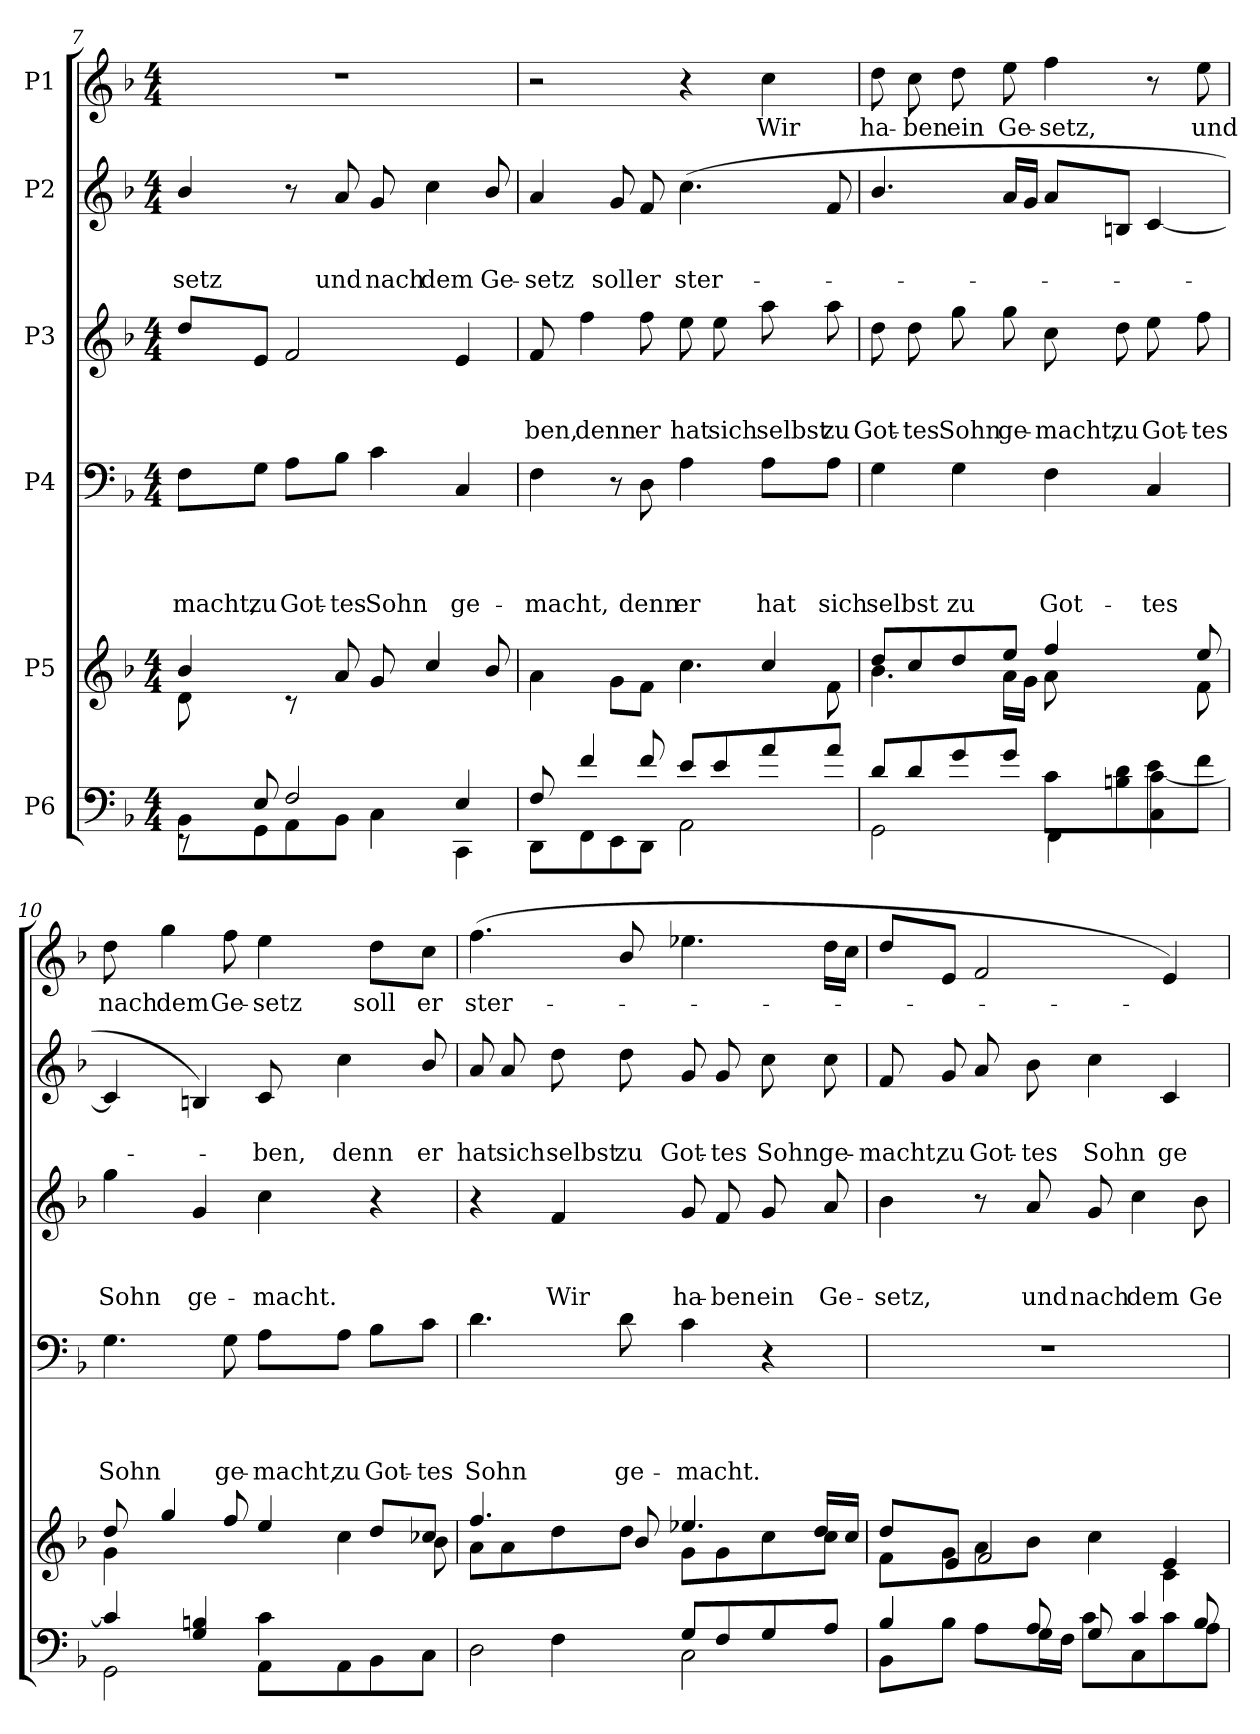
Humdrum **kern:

**kern	**kern	**kern	**text	**text	**text	**text	**kern	**text	**text	**text	**kern	**text	**text	**kern	**text
*part6	*part5	*part4	*part4	*part4	*part4	*part4	*part3	*part3	*part3	*part3	*part2	*part2	*part2	*part1	*part1
*staff6	*staff5	*staff4	*staff4	*staff4	*staff4	*staff4	*staff3	*staff3	*staff3	*staff3	*staff2	*staff2	*staff2	*staff1	*staff1
*I"P6	*I"P5	*I"P4	*	*	*	*	*I"P3	*	*	*	*I"P2	*	*	*I"P1	*
*clefF4	*clefG2	*clefF4	*	*	*	*	*clefG2	*	*	*	*clefG2	*	*	*clefG2	*
*	*	*	*	*	*	*	*ITrd7c12	*	*	*	*	*	*	*	*
*k[b-]	*k[b-]	*k[b-]	*	*	*	*	*k[b-]	*	*	*	*k[b-]	*	*	*k[b-]	*
*F:	*F:	*F:	*	*	*	*	*F:	*	*	*	*F:	*	*	*F:	*
*M4/4	*M4/4	*M4/4	*	*	*	*	*M4/4	*	*	*	*M4/4	*	*	*M4/4	*
=7	=7	=7	=7	=7	=7	=7	=7	=7	=7	=7	=7	=7	=7	=7	=7
*^	*^	*	*	*	*	*	*	*	*	*	*	*	*	*	*
!	!	!	!	!	!	!	!	!LO:LY:b	!	!	!	!	!	!	!LO:LY:b	!	!
8BB-\L	8rEE	8d\	4b-/	8F\L	.	.	.	-macht,	8d/L	.	.	.	4b-/	.	-setz	1r	.
!	!	!	!	!	!	!	!	!LO:LY:b	!	!	!	!	!	!	!	!	!
8GG\	8E/	2..ryy	.	8G\J	.	.	.	zu	8E/J	.	.	.	.	.	.	.	.
!	!	!	!	!	!	!	!	!LO:LY:b	!	!	!	!	!	!	!	!	!
8AA\	2F/	.	8rc	8A\L	.	.	.	Got-	2F/	.	.	.	8r	.	.	.	.
!	!	!	!	!	!	!	!	!LO:LY:b	!	!	!	!	!	!	!LO:LY:b	!	!
8BB-\J	.	.	8a/	8B-\J	.	.	.	-tes	.	.	.	.	8a/	.	und	.	.
!	!	!	!	!	!	!	!	!LO:LY:b	!	!	!	!	!	!	!LO:LY:b	!	!
4C\	.	.	8g/	4c\	.	.	.	Sohn	.	.	.	.	8g/	.	nach	.	.
!	!	!	!	!	!	!	!	!	!	!	!	!	!	!	!LO:LY:b	!	!
.	.	.	4cc/	.	.	.	.	.	.	.	.	.	4cc\	.	dem	.	.
!	!	!	!	!	!	!	!	!LO:LY:b	!	!	!	!	!	!	!	!	!
4CC\	4E/	.	.	4C/	.	.	.	ge-	4E/	.	.	.	.	.	.	.	.
!	!	!	!	!	!	!	!	!	!	!	!	!	!	!	!LO:LY:b	!	!
.	.	.	8b-/	.	.	.	.	.	.	.	.	.	8b-/	.	Ge-	.	.
!!LO:PB:g=z
=8	=8	=8	=8	=8	=8	=8	=8	=8	=8	=8	=8	=8	=8	=8	=8	=8	=8
!	!	!	!	!	!	!	!	!LO:LY:b	!	!	!	!LO:LY:b	!	!	!LO:LY:b	!	!
8F/	8DD\L	4a\	2.ryy	4F\	.	.	.	-macht,	8F/	.	.	-ben,	4a/	.	-setz	2r	.
!	!	!	!	!	!	!	!	!	!	!	!	!LO:LY:b	!	!	!	!	!
4f/	8FF\	.	.	.	.	.	.	.	4f\	.	.	denn	.	.	.	.	.
!	!	!	!	!	!	!	!	!	!	!	!	!	!	!	!LO:LY:b	!	!
.	8EE\	8g\L	.	8r	.	.	.	.	.	.	.	.	8g/	.	soll	.	.
!	!	!	!	!	!	!	!	!LO:LY:b	!	!	!	!LO:LY:b	!	!	!LO:LY:b	!	!
8f/	8DD\J	8f\J	.	8D\	.	.	.	denn	8f\	.	.	er	8f/	.	er	.	.
!	!	!	!	!	!	!	!	!LO:LY:b	!	!	!	!LO:LY:b	!	!	!LO:LY:b	!	!
8e/L	2AA\	4.cc\	.	4A\	.	.	.	er	8e\	.	.	hat	(<4.cc\	.	ster-	4r	.
!	!	!	!	!	!	!	!	!	!	!	!	!LO:LY:b	!	!	!	!	!
8e/	.	.	.	.	.	.	.	.	8e\	.	.	sich	.	.	.	.	.
!	!	!	!	!	!	!	!	!LO:LY:b	!	!	!	!LO:LY:b	!	!	!	!	!LO:LY:b
8a/	.	.	4cc/	8A\L	.	.	.	hat	8a\	.	.	selbst	.	.	.	4cc\	Wir
!	!	!	!	!	!	!	!	!LO:LY:b	!	!	!	!LO:LY:b	!	!	!	!	!
8a/J	.	8f\	.	8A\J	.	.	.	sich	8a\	.	.	zu	8f/	.	.	.	.
=9	=9	=9	=9	=9	=9	=9	=9	=9	=9	=9	=9	=9	=9	=9	=9	=9	=9
!	!	!	!	!	!	!	!	!LO:LY:b	!	!	!	!LO:LY:b	!	!	!	!	!LO:LY:b
8d/L	2GG\	8dd/L	4.b-\	4G\	.	.	.	selbst	8d\	.	.	Got-	4.b-/	.	.	8dd\	ha-
!	!	!	!	!	!	!	!	!	!	!	!	!LO:LY:b	!	!	!	!	!LO:LY:b
8d/	.	8cc/	.	.	.	.	.	.	8d\	.	.	-tes	.	.	.	8cc\	-ben
!	!	!	!	!	!	!	!	!LO:LY:b	!	!	!	!LO:LY:b	!	!	!	!	!LO:LY:b
8g/	.	8dd/	.	4G\	.	.	.	zu	8g\	.	.	Sohn	.	.	.	8dd\	ein
!	!	!	!	!	!	!	!	!	!	!	!	!LO:LY:b	!	!	!	!	!LO:LY:b
8g/J	.	8ee/J	16a\LL	.	.	.	.	.	8g\	.	.	ge-	16a/LL	.	.	8ee\	Ge-
.	.	.	16g\JJ	.	.	.	.	.	.	.	.	.	16g/JJ	.	.	.	.
!	!	!	!	!	!	!	!	!LO:LY:b	!	!	!	!LO:LY:b	!	!	!	!	!LO:LY:b
8c\L	4FF\	4ff/	8a\	4F\	.	.	.	Got-	8c\	.	.	-macht,	8a/L	.	.	4ff\	-setz,
!	!	!	!	!	!	!	!	!	!	!	!	!LO:LY:b	!	!	!	!	!
8Bn\ 8d\	.	.	4ryy	.	.	.	.	.	8d\	.	.	zu	8Bn/J	.	.	.	.
!	!	!	!	!	!	!	!	!LO:LY:b	!	!	!	!LO:LY:b	!	!	!	!	!
8e\	4C\ [>4c\	8ryy	.	4C/	.	.	.	-tes	8e\	.	.	Got-	[<4c/	.	.	8r	.
!	!	!	!	!	!	!	!	!	!	!	!	!LO:LY:b	!	!	!	!	!LO:LY:b
8f\J	.	8ee/	8f\	.	.	.	.	.	8f\	.	.	-tes	.	.	.	8ee\	und
!!LO:LB:g=z
=10	=10	=10	=10	=10	=10	=10	=10	=10	=10	=10	=10	=10	=10	=10	=10	=10	=10
!	!	!	!	!	!	!	!	!LO:LY:b	!	!	!	!LO:LY:b	!	!	!	!	!LO:LY:b
2GG\	4c/]	8dd/	4g\	4.G\	.	.	.	Sohn	4g\	.	.	Sohn	4c/]	.	.	8dd\	nach
!	!	!	!	!	!	!	!	!	!	!	!	!	!	!	!	!	!LO:LY:b
.	.	4gg/	.	.	.	.	.	.	.	.	.	.	.	.	.	4gg\	dem
!	!	!	!	!	!	!	!	!	!	!	!	!LO:LY:b	!	!	!	!	!
.	4G/ 4Bn/	.	4.ryy	.	.	.	.	.	4G/	.	.	ge-	4Bn/)	.	.	.	.
!	!	!	!	!	!	!	!	!LO:LY:b	!	!	!	!	!	!	!	!	!LO:LY:b
.	.	8ff/	.	8G\	.	.	.	ge-	.	.	.	.	.	.	.	8ff\	Ge-
!	!	!	!	!	!	!	!	!LO:LY:b	!	!	!	!LO:LY:b	!	!	!LO:LY:b	!	!LO:LY:b
8AA\L	4c\	4ee/	.	8A\L	.	.	.	-macht,	4c\	.	.	-macht.	8c/	.	-ben,	4ee\	-setz
!	!	!	!	!	!	!	!	!LO:LY:b	!	!	!	!	!	!	!LO:LY:b	!	!
8AA\	.	.	4cc\	8A\J	.	.	.	zu	.	.	.	.	4cc\	.	denn	.	.
!	!	!	!	!	!	!	!	!LO:LY:b	!	!	!	!	!	!	!	!	!LO:LY:b
8BB-\	4ryy	8dd/L	.	8B-\L	.	.	.	Got-	4r	.	.	.	.	.	.	8dd\L	soll
!	!	!	!	!	!	!	!	!LO:LY:b	!	!	!	!	!	!	!LO:LY:b	!	!LO:LY:b
8C\J	.	8cc-X/J	8b-\	8c\J	.	.	.	-tes	.	.	.	.	8b-/	.	er	8cc\J	er
=11	=11	=11	=11	=11	=11	=11	=11	=11	=11	=11	=11	=11	=11	=11	=11	=11	=11
!	!	!	!	!	!	!	!	!LO:LY:b	!	!	!	!	!	!	!LO:LY:b	!	!LO:LY:b
2D\	4ryy	8a\L	4.ff/	4.d\	.	.	.	Sohn	4r	.	.	.	8a/	.	hat	(>4.ff\	ster-
!	!	!	!	!	!	!	!	!	!	!	!	!	!	!	!LO:LY:b	!	!
.	.	8a\	.	.	.	.	.	.	.	.	.	.	8a/	.	sich	.	.
!	!	!	!	!	!	!	!	!	!	!	!	!LO:LY:b	!	!	!LO:LY:b	!	!
.	4F\	8dd\	.	.	.	.	.	.	4F/	.	.	Wir	8dd\	.	selbst	.	.
!	!	!	!	!	!	!	!	!LO:LY:b	!	!	!	!	!	!	!LO:LY:b	!	!
.	.	8dd\J	8b-/	8d\	.	.	.	ge-	.	.	.	.	8dd\	.	zu	8b-/	.
!	!	!	!	!	!	!	!	!LO:LY:b	!	!	!	!LO:LY:b	!	!	!LO:LY:b	!	!
8G/L	2C\	8g\L	4.ee-X/	4c\	.	.	.	-macht.	8G/	.	.	ha-	8g/	.	Got-	4.ee-X\	.
!	!	!	!	!	!	!	!	!	!	!	!	!LO:LY:b	!	!	!LO:LY:b	!	!
8F/	.	8g\	.	.	.	.	.	.	8F/	.	.	-ben	8g/	.	-tes	.	.
!	!	!	!	!	!	!	!	!	!	!	!	!LO:LY:b	!	!	!LO:LY:b	!	!
8G/	.	8cc\	.	4r	.	.	.	.	8G/	.	.	ein	8cc\	.	Sohn	.	.
!	!	!	!	!	!	!	!	!	!	!	!	!LO:LY:b	!	!	!LO:LY:b	!	!
8A/J	.	8cc\J	16dd/LL	.	.	.	.	.	8A/	.	.	Ge-	8cc\	.	ge-	16dd\LL	.
.	.	.	16cc/JJ	.	.	.	.	.	.	.	.	.	.	.	.	16cc\JJ	.
!!LO:PB:g=z
=12	=12	=12	=12	=12	=12	=12	=12	=12	=12	=12	=12	=12	=12	=12	=12	=12	=12
!	!	!	!	!	!	!	!	!	!	!	!	!LO:LY:b	!	!	!LO:LY:b	!	!
4B-/	8BB-\L	8f\L	8dd/L	1r	.	.	.	.	4B-\	.	.	-setz,	8f/	.	-macht,	8dd/L	.
!	!	!	!	!	!	!	!	!	!	!	!	!	!	!	!LO:LY:b	!	!
.	8B-\J	8g\	8e/J	.	.	.	.	.	.	.	.	.	8g/	.	zu	8e/J	.
!	!	!	!	!	!	!	!	!	!	!	!	!	!	!	!LO:LY:b	!	!
8ryy	8A\L	8a\	2f/	.	.	.	.	.	8r	.	.	.	8a/	.	Got-	2f/	.
!	!	!	!	!	!	!	!	!	!	!	!	!LO:LY:b	!	!	!LO:LY:b	!	!
8A/	16G\L	8b-\J	.	.	.	.	.	.	8A/	.	.	und	8b-\	.	-tes	.	.
.	16F\JJ	.	.	.	.	.	.	.	.	.	.	.	.	.	.	.	.
!	!	!	!	!	!	!	!	!	!	!	!	!LO:LY:b	!	!	!LO:LY:b	!	!
8G/	8c\L	4cc\	.	.	.	.	.	.	8G/	.	.	nach	4cc\	.	Sohn	.	.
!	!	!	!	!	!	!	!	!	!	!	!	!LO:LY:b	!	!	!	!	!
4c/	8C\	.	.	.	.	.	.	.	4c\	.	.	dem	.	.	.	.	.
!	!	!	!	!	!	!	!	!	!	!	!	!	!	!	!LO:LY:b	!	!
.	8c\	4c\	4e/	.	.	.	.	.	.	.	.	.	4c/	.	ge-	4e/)	.
!	!	!	!	!	!	!	!	!	!	!	!	!LO:LY:b	!	!	!	!	!
8B-/	8A\J	.	.	.	.	.	.	.	8B-\	.	.	Ge-	.	.	.	.	.
*v	*v	*	*	*	*	*	*	*	*	*	*	*	*	*	*	*	*
*	*v	*v	*	*	*	*	*	*	*	*	*	*	*	*	*	*
=	=	=	=	=	=	=	=	=	=	=	=	=	=	=	=
*-	*-	*-	*-	*-	*-	*-	*-	*-	*-	*-	*-	*-	*-	*-	*-
